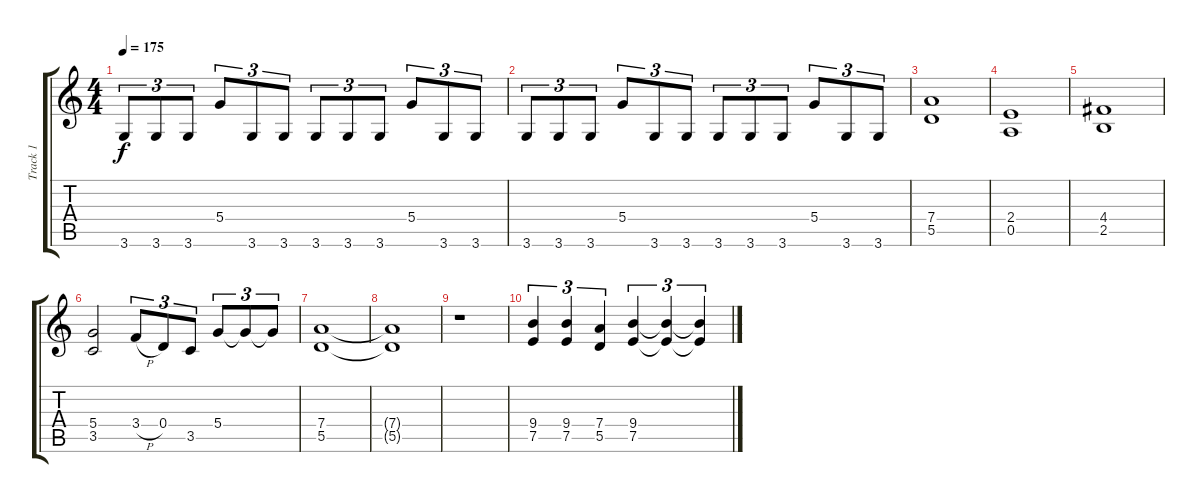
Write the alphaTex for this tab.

\track ("Track 1" "Track 1") {instrument overdrivenguitar}
\staff {score tabs}
\tuning (E4 B3 G3 D3 A2 E2) {hide}
\ts (4 4)
\tempo 175
\clef g2
\ks c
3.6.8{tu (3 2) dy f} 3.6.8{tu (3 2)} 3.6.8{tu (3 2)} 5.4.8{tu (3 2)} 3.6.8{tu (3 2)} 3.6.8{tu (3 2)} 3.6.8{tu (3 2)} 3.6.8{tu (3 2)} 3.6.8{tu (3 2)} 5.4.8{tu (3 2)} 3.6.8{tu (3 2)} 3.6.8{tu (3 2)} |
3.6.8{tu (3 2)} 3.6.8{tu (3 2)} 3.6.8{tu (3 2)} 5.4.8{tu (3 2)} 3.6.8{tu (3 2)} 3.6.8{tu (3 2)} 3.6.8{tu (3 2)} 3.6.8{tu (3 2)} 3.6.8{tu (3 2)} 5.4.8{tu (3 2)} 3.6.8{tu (3 2)} 3.6.8{tu (3 2)} |
(7.4 5.5).1 |
(2.4 0.5).1 |
(4.4 2.5).1 |
(5.4 3.5).2 3.4{h}.8{tu (3 2)} 0.4.8{tu (3 2)} 3.5.8{tu (3 2)} 5.4.8{tu (3 2)} 5.4{t}.8{tu (3 2)} 5.4{t}.8{tu (3 2)} |
(7.4 5.5).1 |
(7.4{t} 5.5{t}).1 |
r.1 |
(9.4 7.5).4{tu (3 2)} (9.4 7.5).4{tu (3 2)} (7.4 5.5).4{tu (3 2)} (9.4 7.5).4{tu (3 2)} (9.4{t} 7.5{t}).4{tu (3 2)} (9.4{t} 7.5{t}).4{tu (3 2)}
